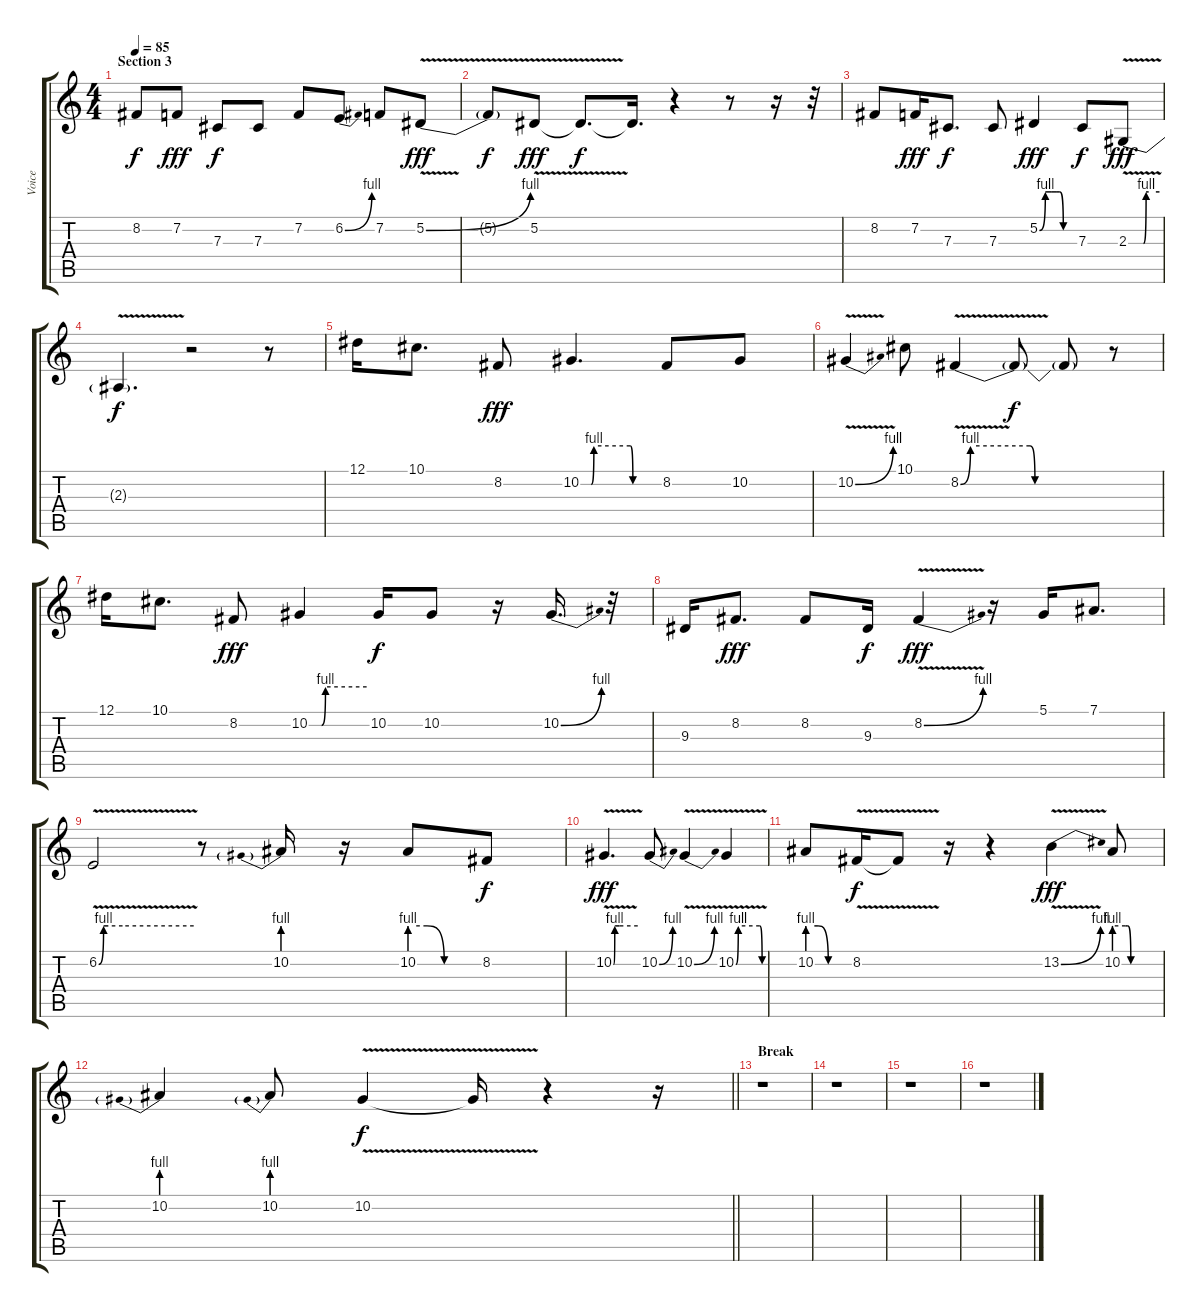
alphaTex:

\track ("Voice" "Voice") {instrument lead2sawtooth}
\staff {score tabs}
\tuning (Eb4 Bb3 Gb3 Db3 Ab2 Eb2) {hide}
\ts (4 4)
\section ("" "Section 3")
\tempo 85
\clef g2
\ks c
8.2.8{dy f} 7.2.8{dy fff} 7.3.8{dy f} 7.3.8 7.2.8 6.2{be (bend 0 0 60 4)}.8 7.2.8 5.2{be (bend 0 0 60 4) v}.8{dy fff} |
5.2{t}.8{dy f} 5.2{v}.8{dy fff} 5.2{t}.8{d dy f} 5.2{t}.16{d} r.4 r.8 r.16 r.32 |
8.2.8 7.2.16{dy fff} 7.3.8{d dy f} 7.3.8 5.2{be (custom 0 0 10 4 20 4 30 4 35 4 41 0 60 0)}.4{dy fff} 7.3.8{dy f} 2.3{be (custom 0 0 15 0 24 0 29 0 34 4 39 4 60 4) v}.8{dy fff} |
2.3{t}.4{d dy f} r.2 r.8 |
12.1.16 10.1.8{d} 8.2.8{dy fff} 10.2{be (custom 0 0 8 0 10 4 38 4 40 0 60 0)}.4{d} 8.2.8 10.2.8 |
10.2{be (bend 0 0 60 4) v}.4 10.1.8 8.2{be (custom 0 0 4 4 28 4 30 0 60 0) v}.4 8.2{t}.8{dy f} 8.2{t}.8 r.8 |
12.1.16 10.1.8{d} 8.2.8{dy fff} 10.2{be (custom 0 0 13 0 17 4 60 4)}.4 10.2.16{dy f} 10.2.8 r.16 10.2{be (bend 0 0 60 4)}.16{d} r.32 |
9.3.16 8.2.8{d dy fff} 8.2.8 9.3.16{dy f} 8.2{be (bend 0 0 60 4) v}.4{dy fff} r.16 5.1.16 7.1.8{d} |
6.2{be (custom 0 0 3 4 6 4 15 4 60 4) v}.2 r.8 10.2{be (prebend 0 4 60 4)}.16 r.16 10.2{be (custom 0 4 15 4 30 0 60 0)}.8 8.2.8{dy f} |
10.2{be (custom 0 0 3 4 6 4 15 4 60 4) v}.4{d dy fff} 10.2{be (bend 0 0 60 4)}.8 10.2{be (bend 0 0 60 4) v}.4 10.2{be (custom 0 0 5 4 51 4 56 0 60 0) v}.4 |
10.2{be (custom 0 4 15 4 30 0 60 0)}.8 8.2{v}.16{dy f} 8.2{t}.8 r.16 r.4 13.2{be (bend 0 0 60 4) v}.4{dy fff} 10.2{be (custom 0 4 15 4 18 4 22 0 30 0 60 0)}.8 |
\barLineRight lightlight
10.2{be (prebend 0 4 60 4)}.4 10.2{be (prebend 0 4 60 4)}.8 10.2{v}.4{dy f} 10.2{t}.16 r.4 r.16 |
\section ("" "Break")
r.1 |
r.1 |
r.1 |
r.1
